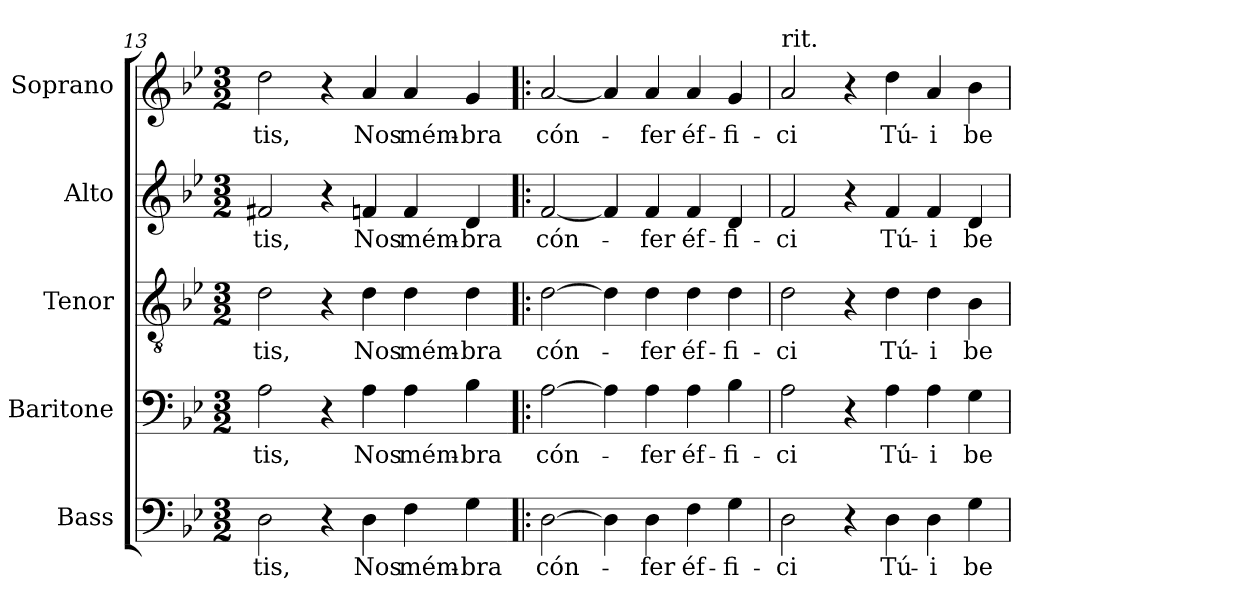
**kern	**text	**kern	**text	**kern	**text	**kern	**text	**kern	**text
*part5	*part5	*part4	*part4	*part3	*part3	*part2	*part2	*part1	*part1
*staff5	*staff5	*staff4	*staff4	*staff3	*staff3	*staff2	*staff2	*staff1	*staff1
*I"Bass	*	*I"Baritone	*	*I"Tenor	*	*I"Alto	*	*I"Soprano	*
*I'B.	*	*I'Bar.	*	*I'T.	*	*I'A.	*	*I'S.	*
*clefF4	*	*clefF4	*	*clefGv2	*	*clefG2	*	*clefG2	*
*	*	*	*	*ITrd7c12	*	*	*	*	*
*k[b-e-]	*	*k[b-e-]	*	*k[b-e-]	*	*k[b-e-]	*	*k[b-e-]	*
*B-:	*	*B-:	*	*B-:	*	*B-:	*	*B-:	*
*M3/2	*	*M3/2	*	*M3/2	*	*M3/2	*	*M3/2	*
=13	=13	=13	=13	=13	=13	=13	=13	=13	=13
!	!LO:LY:b:color=#000000	!	!	!	!	!	!	!	!
!	!	!	!LO:LY:b:color=#000000	!	!	!	!	!	!
!	!	!	!	!	!LO:LY:b:color=#000000	!	!	!	!
!	!	!	!	!	!	!	!LO:LY:b:color=#000000	!	!
!	!	!	!	!	!	!	!	!	!LO:LY:b:color=#000000
2Di\	-tis,	2Ai\	-tis,	2Di\	-tis,	2f#Xi/	-tis,	2ddi\	-tis,
4r	.	4r	.	4r	.	4r	.	4r	.
!	!LO:LY:b:color=#000000	!	!	!	!	!	!	!	!
!	!	!	!LO:LY:b:color=#000000	!	!	!	!	!	!
!	!	!	!	!	!LO:LY:b:color=#000000	!	!	!	!
!	!	!	!	!	!	!	!LO:LY:b:color=#000000	!	!
!	!	!	!	!	!	!	!	!	!LO:LY:b:color=#000000
4Di\	Nos	4Ai\	Nos	4Di\	Nos	4fni/	Nos	4ai/	Nos
!	!LO:LY:b:color=#000000	!	!	!	!	!	!	!	!
!	!	!	!LO:LY:b:color=#000000	!	!	!	!	!	!
!	!	!	!	!	!LO:LY:b:color=#000000	!	!	!	!
!	!	!	!	!	!	!	!LO:LY:b:color=#000000	!	!
!	!	!	!	!	!	!	!	!	!LO:LY:b:color=#000000
4Fi\	mém-	4Ai\	mém-	4Di\	mém-	4fi/	mém-	4ai/	mém-
!	!LO:LY:b:color=#000000	!	!	!	!	!	!	!	!
!	!	!	!LO:LY:b:color=#000000	!	!	!	!	!	!
!	!	!	!	!	!LO:LY:b:color=#000000	!	!	!	!
!	!	!	!	!	!	!	!LO:LY:b:color=#000000	!	!
!	!	!	!	!	!	!	!	!	!LO:LY:b:color=#000000
4Gi\	-bra	4B-i\	-bra	4Di\	-bra	4di/	-bra	4gi/	-bra
!!LO:LB:g=z
=14!|:	=14!|:	=14!|:	=14!|:	=14!|:	=14!|:	=14!|:	=14!|:	=14!|:	=14!|:
!	!LO:LY:b:color=#000000	!	!	!	!	!	!	!	!
!	!	!	!LO:LY:b:color=#000000	!	!	!	!	!	!
!	!	!	!	!	!LO:LY:b:color=#000000	!	!	!	!
!	!	!	!	!	!	!	!LO:LY:b:color=#000000	!	!
!	!	!	!	!	!	!	!	!	!LO:LY:b:color=#000000
[>2Di\	cón-	[>2Ai\	cón-	[>2Di\	cón-	[<2fi/	cón-	[<2ai/	cón-
4Di\]	.	4Ai\]	.	4Di\]	.	4fi/]	.	4ai/]	.
!	!LO:LY:b:color=#000000	!	!	!	!	!	!	!	!
!	!	!	!LO:LY:b:color=#000000	!	!	!	!	!	!
!	!	!	!	!	!LO:LY:b:color=#000000	!	!	!	!
!	!	!	!	!	!	!	!LO:LY:b:color=#000000	!	!
!	!	!	!	!	!	!	!	!	!LO:LY:b:color=#000000
4Di\	-fer	4Ai\	-fer	4Di\	-fer	4fi/	-fer	4ai/	-fer
!	!LO:LY:b:color=#000000	!	!	!	!	!	!	!	!
!	!	!	!LO:LY:b:color=#000000	!	!	!	!	!	!
!	!	!	!	!	!LO:LY:b:color=#000000	!	!	!	!
!	!	!	!	!	!	!	!LO:LY:b:color=#000000	!	!
!	!	!	!	!	!	!	!	!	!LO:LY:b:color=#000000
4Fi\	éf-	4Ai\	éf-	4Di\	éf-	4fi/	éf-	4ai/	éf-
!	!LO:LY:b:color=#000000	!	!	!	!	!	!	!	!
!	!	!	!LO:LY:b:color=#000000	!	!	!	!	!	!
!	!	!	!	!	!LO:LY:b:color=#000000	!	!	!	!
!	!	!	!	!	!	!	!LO:LY:b:color=#000000	!	!
!	!	!	!	!	!	!	!	!	!LO:LY:b:color=#000000
4Gi\	-fi-	4B-i\	-fi-	4Di\	-fi-	4di/	-fi-	4gi/	-fi-
=15	=15	=15	=15	=15	=15	=15	=15	=15	=15
!	!LO:LY:b:color=#000000	!	!	!	!	!	!	!	!
!	!	!	!LO:LY:b:color=#000000	!	!	!	!	!	!
!	!	!	!	!	!LO:LY:b:color=#000000	!	!	!	!
!	!	!	!	!	!	!	!LO:LY:b:color=#000000	!	!
!	!	!	!	!	!	!	!	!LO:TX:t=rit.	!
!	!	!	!	!	!	!	!	!	!LO:LY:b:color=#000000
2Di\	-ci	2Ai\	-ci	2Di\	-ci	2fi/	-ci	2ai/	-ci
4r	.	4r	.	4r	.	4r	.	4r	.
!	!LO:LY:b:color=#000000	!	!	!	!	!	!	!	!
!	!	!	!LO:LY:b:color=#000000	!	!	!	!	!	!
!	!	!	!	!	!LO:LY:b:color=#000000	!	!	!	!
!	!	!	!	!	!	!	!LO:LY:b:color=#000000	!	!
!	!	!	!	!	!	!	!	!	!LO:LY:b:color=#000000
4Di\	Tú-	4Ai\	Tú-	4Di\	Tú-	4fi/	Tú-	4ddi\	Tú-
!	!LO:LY:b:color=#000000	!	!	!	!	!	!	!	!
!	!	!	!LO:LY:b:color=#000000	!	!	!	!	!	!
!	!	!	!	!	!LO:LY:b:color=#000000	!	!	!	!
!	!	!	!	!	!	!	!LO:LY:b:color=#000000	!	!
!	!	!	!	!	!	!	!	!	!LO:LY:b:color=#000000
4Di\	-i	4Ai\	-i	4Di\	-i	4fi/	-i	4ai/	-i
!	!LO:LY:b:color=#000000	!	!	!	!	!	!	!	!
!	!	!	!LO:LY:b:color=#000000	!	!	!	!	!	!
!	!	!	!	!	!LO:LY:b:color=#000000	!	!	!	!
!	!	!	!	!	!	!	!LO:LY:b:color=#000000	!	!
!	!	!	!	!	!	!	!	!	!LO:LY:b:color=#000000
4Gi\	be-	4Gi\	be-	4BB-i\	be-	4di/	be-	4b-i\	be-
=	=	=	=	=	=	=	=	=	=
*-	*-	*-	*-	*-	*-	*-	*-	*-	*-
